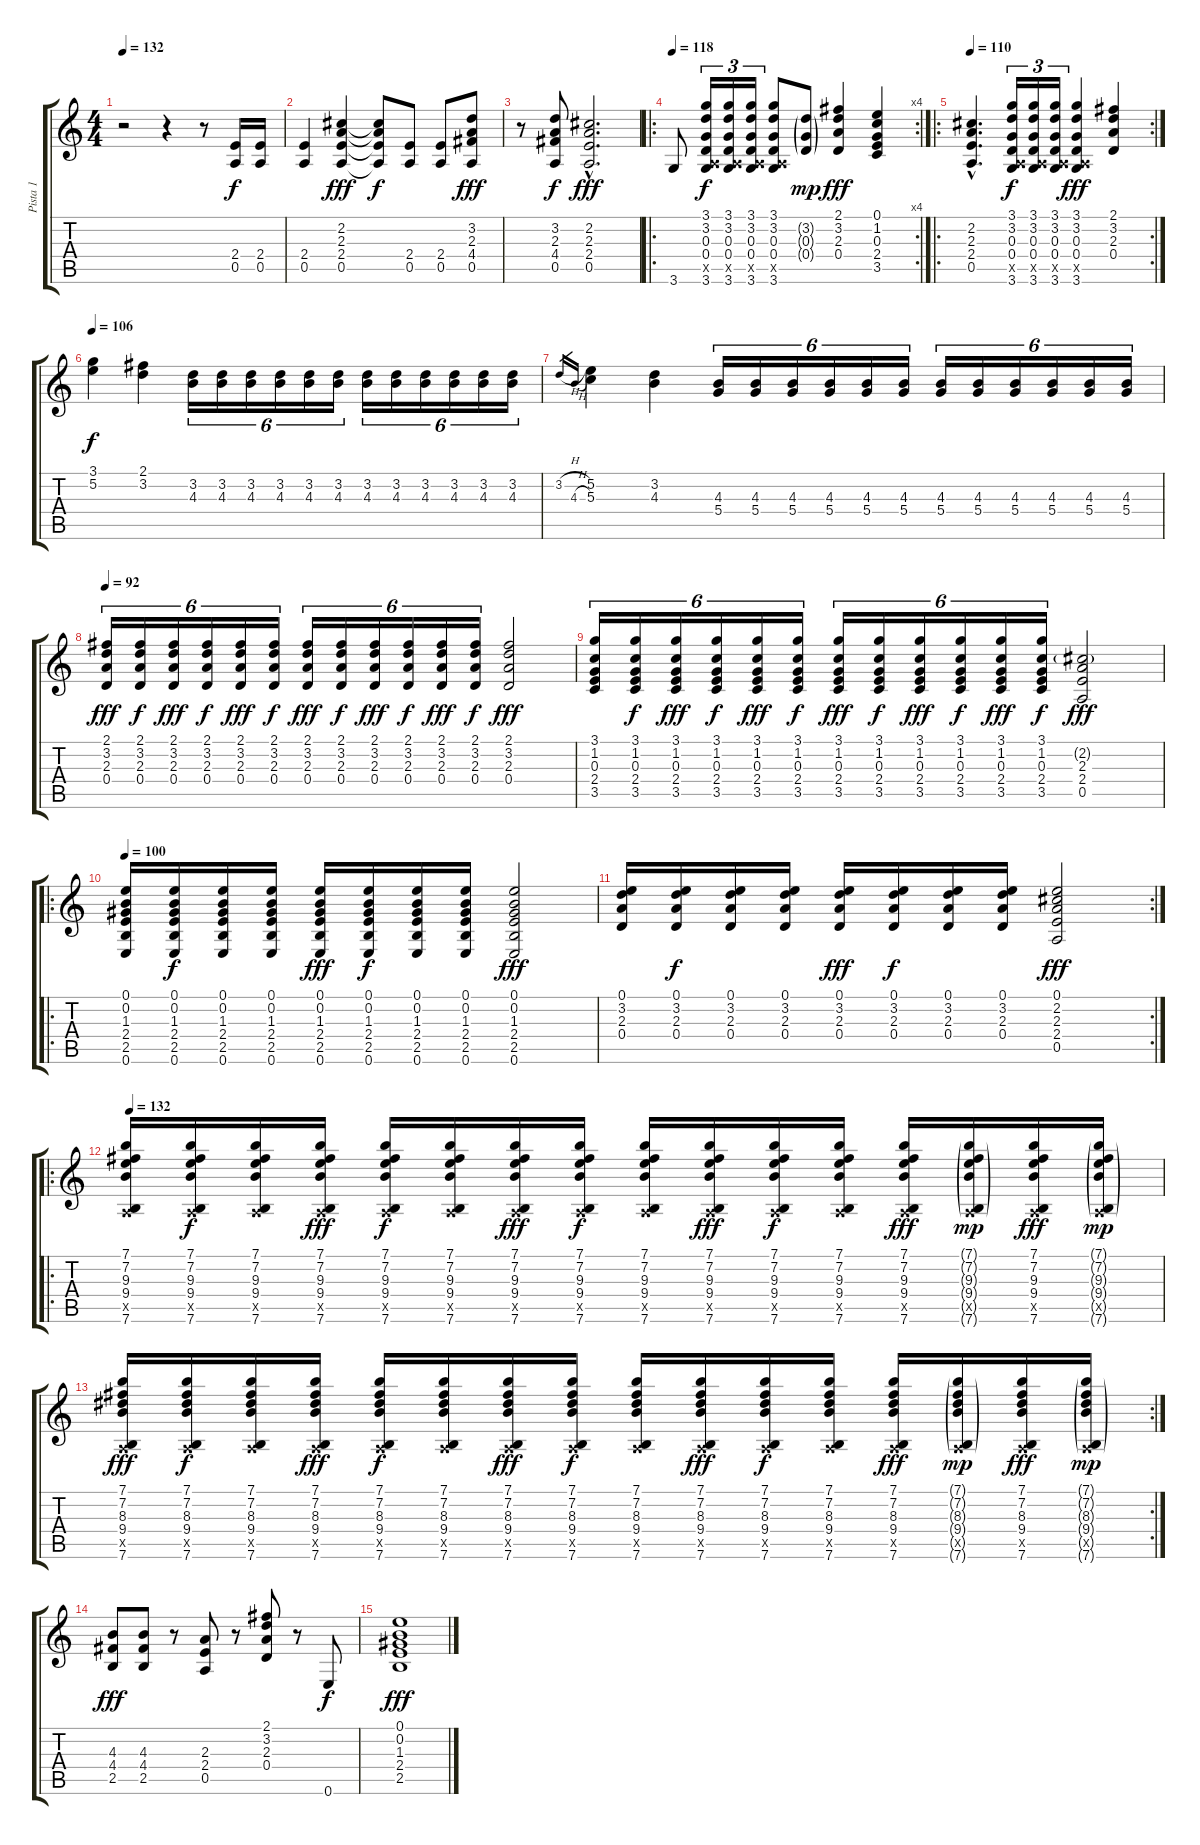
\track ("Pista 1" "Pista 1") {instrument acousticguitarsteel}
\staff {score tabs}
\tuning (E4 B3 G3 D3 A2 E2) {hide}
\ts (4 4)
\tempo 132
\tempo 138
\tempo 132
\clef g2
\ks c
r.2{dy f instrument acousticguitarsteel} r.4 r.8 (2.4 0.5).16 (2.4 0.5).16 |
(2.4 0.5).4 (2.2 2.3 2.4 0.5).4{dy fff} (2.2{t} 2.3{t} 2.4{t} 0.5{t}).8{dy f} (2.4 0.5).8 (2.4 0.5).8 (3.2 2.3 4.4 0.5).8{dy fff} |
r.8 (3.2 2.3 4.4 0.5).8{dy f} (2.2{hac} 2.3{hac} 2.4{hac} 0.5{hac}).2{d dy fff} |
\ro
\rc 4
\tempo 118
3.6.8 (3.1 3.2 0.3 0.4 0.5{x} 3.6).16{tu (3 2) dy f} (3.1 3.2 0.3 0.4 0.5{x} 3.6).16{tu (3 2)} (3.1 3.2 0.3 0.4 0.5{x} 3.6).16{tu (3 2)} (3.1 3.2 0.3 0.4 0.5{x} 3.6).8 (3.2{g} 0.3{g} 0.4{g}).8{dy mp} (2.1 3.2 2.3 0.4).4{dy fff} (0.1 1.2 0.3 2.4 3.5).4 |
\ro
\rc 2
\tempo 110
(2.2{hac} 2.3{hac} 2.4{hac} 0.5{hac}).4{d} (3.1 3.2 0.3 0.4 0.5{x} 3.6).16{tu (3 2) dy f} (3.1 3.2 0.3 0.4 0.5{x} 3.6).16{tu (3 2)} (3.1 3.2 0.3 0.4 0.5{x} 3.6).16{tu (3 2)} (3.1 3.2 0.3 0.4 0.5{x} 3.6).4{dy fff} (2.1 3.2 2.3 0.4).4 |
\tempo 106
(3.1 5.2).4{dy f} (2.1 3.2).4 (3.2 4.3).16{tu (6 4)} (3.2 4.3).16{tu (6 4)} (3.2 4.3).16{tu (6 4)} (3.2 4.3).16{tu (6 4)} (3.2 4.3).16{tu (6 4)} (3.2 4.3).16{tu (6 4)} (3.2 4.3).16{tu (6 4)} (3.2 4.3).16{tu (6 4)} (3.2 4.3).16{tu (6 4)} (3.2 4.3).16{tu (6 4)} (3.2 4.3).16{tu (6 4)} (3.2 4.3).16{tu (6 4)} |
3.2{h}.16{gr} 4.3{h}.16{gr} (5.2 5.3).4 (3.2 4.3).4 (4.3 5.4).16{tu (6 4)} (4.3 5.4).16{tu (6 4)} (4.3 5.4).16{tu (6 4)} (4.3 5.4).16{tu (6 4)} (4.3 5.4).16{tu (6 4)} (4.3 5.4).16{tu (6 4)} (4.3 5.4).16{tu (6 4)} (4.3 5.4).16{tu (6 4)} (4.3 5.4).16{tu (6 4)} (4.3 5.4).16{tu (6 4)} (4.3 5.4).16{tu (6 4)} (4.3 5.4).16{tu (6 4)} |
\tempo 92
(2.1 3.2 2.3 0.4).16{tu (6 4) dy fff} (2.1 3.2 2.3 0.4).16{tu (6 4) dy f} (2.1 3.2 2.3 0.4).16{tu (6 4) dy fff} (2.1 3.2 2.3 0.4).16{tu (6 4) dy f} (2.1 3.2 2.3 0.4).16{tu (6 4) dy fff} (2.1 3.2 2.3 0.4).16{tu (6 4) dy f} (2.1 3.2 2.3 0.4).16{tu (6 4) dy fff} (2.1 3.2 2.3 0.4).16{tu (6 4) dy f} (2.1 3.2 2.3 0.4).16{tu (6 4) dy fff} (2.1 3.2 2.3 0.4).16{tu (6 4) dy f} (2.1 3.2 2.3 0.4).16{tu (6 4) dy fff} (2.1 3.2 2.3 0.4).16{tu (6 4) dy f} (2.1 3.2 2.3 0.4).2{dy fff} |
(3.1 1.2 0.3 2.4 3.5).16{tu (6 4)} (3.1 1.2 0.3 2.4 3.5).16{tu (6 4) dy f} (3.1 1.2 0.3 2.4 3.5).16{tu (6 4) dy fff} (3.1 1.2 0.3 2.4 3.5).16{tu (6 4) dy f} (3.1 1.2 0.3 2.4 3.5).16{tu (6 4) dy fff} (3.1 1.2 0.3 2.4 3.5).16{tu (6 4) dy f} (3.1 1.2 0.3 2.4 3.5).16{tu (6 4) dy fff} (3.1 1.2 0.3 2.4 3.5).16{tu (6 4) dy f} (3.1 1.2 0.3 2.4 3.5).16{tu (6 4) dy fff} (3.1 1.2 0.3 2.4 3.5).16{tu (6 4) dy f} (3.1 1.2 0.3 2.4 3.5).16{tu (6 4) dy fff} (3.1 1.2 0.3 2.4 3.5).16{tu (6 4) dy f} (2.2{g} 2.3 2.4 0.5).2{dy fff} |
\ro
\tempo 100
(0.1 0.2 1.3 2.4 2.5 0.6).16 (0.1 0.2 1.3 2.4 2.5 0.6).16{dy f} (0.1 0.2 1.3 2.4 2.5 0.6).16 (0.1 0.2 1.3 2.4 2.5 0.6).16 (0.1 0.2 1.3 2.4 2.5 0.6).16{dy fff} (0.1 0.2 1.3 2.4 2.5 0.6).16{dy f} (0.1 0.2 1.3 2.4 2.5 0.6).16 (0.1 0.2 1.3 2.4 2.5 0.6).16 (0.1 0.2 1.3 2.4 2.5 0.6).2{dy fff} |
\rc 2
(0.1 3.2 2.3 0.4).16 (0.1 3.2 2.3 0.4).16{dy f} (0.1 3.2 2.3 0.4).16 (0.1 3.2 2.3 0.4).16 (0.1 3.2 2.3 0.4).16{dy fff} (0.1 3.2 2.3 0.4).16{dy f} (0.1 3.2 2.3 0.4).16 (0.1 3.2 2.3 0.4).16 (0.1 2.2 2.3 2.4 0.5).2{dy fff} |
\ro
\tempo 132
(7.1 7.2 9.3 9.4 0.5{x} 7.6).16 (7.1 7.2 9.3 9.4 0.5{x} 7.6).16{dy f} (7.1 7.2 9.3 9.4 0.5{x} 7.6).16 (7.1 7.2 9.3 9.4 0.5{x} 7.6).16{dy fff} (7.1 7.2 9.3 9.4 0.5{x} 7.6).16{dy f} (7.1 7.2 9.3 9.4 0.5{x} 7.6).16 (7.1 7.2 9.3 9.4 0.5{x} 7.6).16{dy fff} (7.1 7.2 9.3 9.4 0.5{x} 7.6).16{dy f} (7.1 7.2 9.3 9.4 0.5{x} 7.6).16 (7.1 7.2 9.3 9.4 0.5{x} 7.6).16{dy fff} (7.1 7.2 9.3 9.4 0.5{x} 7.6).16{dy f} (7.1 7.2 9.3 9.4 0.5{x} 7.6).16 (7.1 7.2 9.3 9.4 0.5{x} 7.6).16{dy fff} (7.1{g} 7.2{g} 9.3{g} 9.4{g} 0.5{g x} 7.6{g}).16{dy mp} (7.1 7.2 9.3 9.4 0.5{x} 7.6).16{dy fff} (7.1{g} 7.2{g} 9.3{g} 9.4{g} 0.5{g x} 7.6{g}).16{dy mp} |
\rc 2
(7.1 7.2 8.3 9.4 0.5{x} 7.6).16{dy fff} (7.1 7.2 8.3 9.4 0.5{x} 7.6).16{dy f} (7.1 7.2 8.3 9.4 0.5{x} 7.6).16 (7.1 7.2 8.3 9.4 0.5{x} 7.6).16{dy fff} (7.1 7.2 8.3 9.4 0.5{x} 7.6).16{dy f} (7.1 7.2 8.3 9.4 0.5{x} 7.6).16 (7.1 7.2 8.3 9.4 0.5{x} 7.6).16{dy fff} (7.1 7.2 8.3 9.4 0.5{x} 7.6).16{dy f} (7.1 7.2 8.3 9.4 0.5{x} 7.6).16 (7.1 7.2 8.3 9.4 0.5{x} 7.6).16{dy fff} (7.1 7.2 8.3 9.4 0.5{x} 7.6).16{dy f} (7.1 7.2 8.3 9.4 0.5{x} 7.6).16 (7.1 7.2 8.3 9.4 0.5{x} 7.6).16{dy fff} (7.1{g} 7.2{g} 8.3{g} 9.4{g} 0.5{g x} 7.6{g}).16{dy mp} (7.1 7.2 8.3 9.4 0.5{x} 7.6).16{dy fff} (7.1{g} 7.2{g} 8.3{g} 9.4{g} 0.5{g x} 7.6{g}).16{dy mp} |
(4.3 4.4 2.5).8{dy fff} (4.3 4.4 2.5).8 r.8 (2.3 2.4 0.5).8 r.8 (2.1 3.2 2.3 0.4).8 r.8 0.6.8{dy f} |
(0.1 0.2 1.3 2.4 2.5).1{dy fff}
